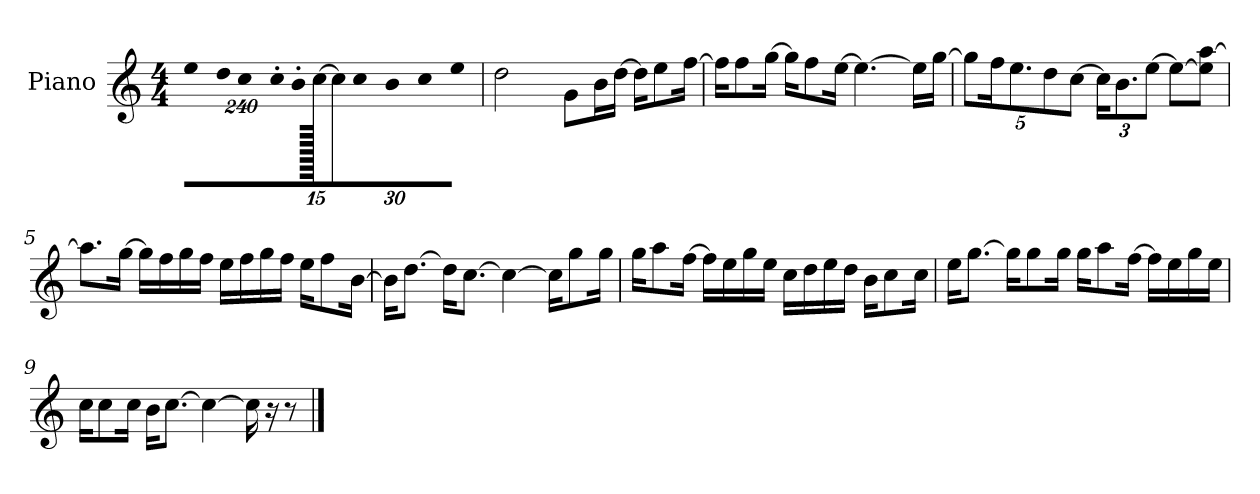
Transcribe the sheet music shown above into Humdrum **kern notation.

**kern
*part1
*staff1
*I"Piano
*I'P-no
*clefG2
*k[]
*M4/4
*MM90
*Xbrackettup
=1
!LO:N:vis=8
960%137ee\L
!LO:N:vis=16
1920%137dd\K
!LO:N:vis=8
960%137cc\
!LO:N:vis=16
1920%137cc'\L
!LO:N:vis=16
1920%137b'\JJ
[1920cc\
240%17cc\L]
!LO:N:vis=16
1920%137cc\
!LO:N:vis=16
1920%137b\J
!LO:N:vis=8
960%137cc\
!LO:N:vis=8
960%137ee\J
=2
2dd\
8g\L
16b\L
[16dd\JJ
16dd\KL]
8ee\
[16ff\Jk
=3
16ff\KL]
8ff\
[16gg\Jk
16gg\KL]
8ff\
[16ee\Jk
4.ee\_
16ee\LL]
[16gg\JJ
=4
10gg\L]
20ff\K
10.ee\
10dd\
[10cc\J
24cc\KL]
12.b\
[12ee\J
8ee\L_
8ee\] [8aa\J
!!LO:LB:g=z
=5
8.aa\L]
[16gg\Jk
16gg\LL]
16ff\
16gg\
16ff\JJ
16ee\LL
16ff\
16gg\
16ff\JJ
16ee\KL
8ff\
[16b\Jk
=6
16b\KL]
[8.dd\J
16dd\KL]
[8.cc\J
4cc\_
16cc\KL]
8gg\
16gg\Jk
=7
16gg\KL
8aa\
[16ff\Jk
16ff\LL]
16ee\
16gg\
16ee\JJ
16cc\LL
16dd\
16ee\
16dd\JJ
16b\KL
8cc\
16cc\Jk
!!LO:LB:g=z
=8
16ee\KL
[8.gg\J
16gg\KL]
8gg\
16gg\Jk
16gg\KL
8aa\
[16ff\Jk
16ff\LL]
16ee\
16gg\
16ee\JJ
=9
16cc\KL
8cc\
16cc\Jk
16b\KL
[8.cc\J
4cc\_
16cc\]
16r
8r
==
*-
